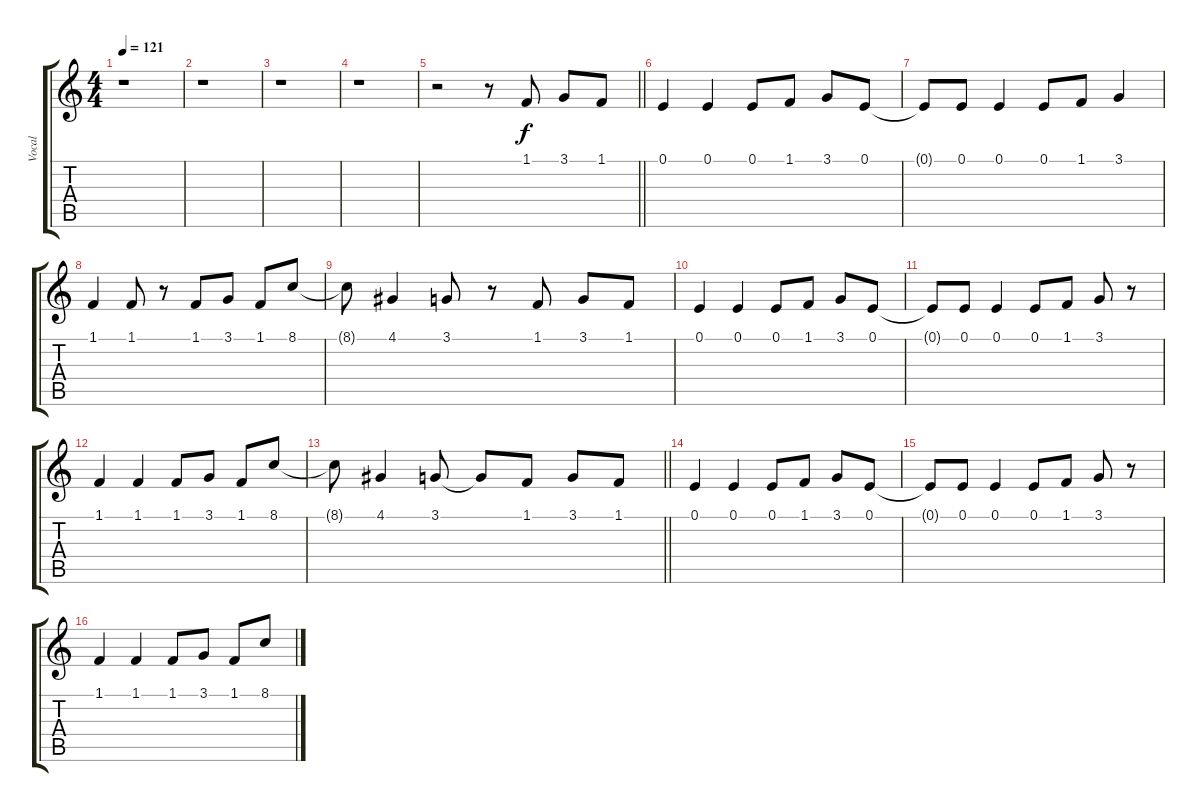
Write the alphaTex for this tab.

\track ("Vocal" "Vocal") {instrument voiceoohs}
\staff {score tabs}
\tuning (E4 B3 G3 D3 A2 E2) {hide}
\ts (4 4)
\tempo 121
\clef g2
\ks c
r.1{dy f} |
r.1 |
r.1 |
r.1 |
\barLineRight lightlight
r.2 r.8 1.1.8 3.1.8 1.1.8 |
0.1.4 0.1.4 0.1.8 1.1.8 3.1.8 0.1.8 |
0.1{t}.8 0.1.8 0.1.4 0.1.8 1.1.8 3.1.4 |
1.1.4 1.1.8 r.8 1.1.8 3.1.8 1.1.8 8.1.8 |
8.1{t}.8 4.1.4 3.1.8 r.8 1.1.8 3.1.8 1.1.8 |
0.1.4 0.1.4 0.1.8 1.1.8 3.1.8 0.1.8 |
0.1{t}.8 0.1.8 0.1.4 0.1.8 1.1.8 3.1.8 r.8 |
1.1.4 1.1.4 1.1.8 3.1.8 1.1.8 8.1.8 |
\barLineRight lightlight
8.1{t}.8 4.1.4 3.1.8 3.1{t}.8 1.1.8 3.1.8 1.1.8 |
0.1.4 0.1.4 0.1.8 1.1.8 3.1.8 0.1.8 |
0.1{t}.8 0.1.8 0.1.4 0.1.8 1.1.8 3.1.8 r.8 |
1.1.4 1.1.4 1.1.8 3.1.8 1.1.8 8.1.8
